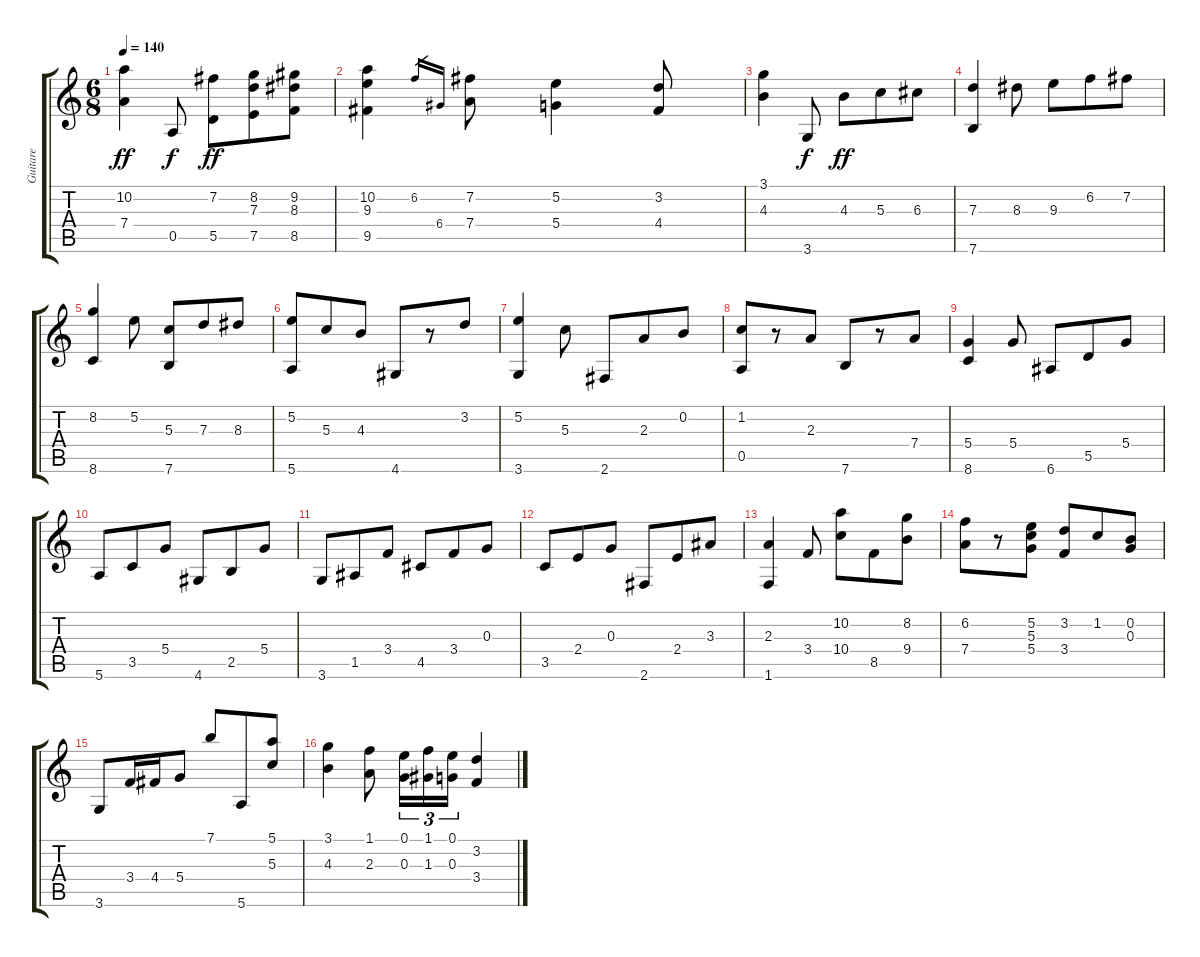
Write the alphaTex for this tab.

\track ("Guitare" "Guitare") {instrument acousticguitarnylon}
\staff {score tabs}
\tuning (E4 B3 G3 D3 A2 E2) {hide}
\ts (6 8)
\tempo 140
\clef g2
\ks c
(10.2 7.4).4{dy ff} 0.5.8{dy f} (7.2 5.5).8{dy ff} (8.2 7.3 7.5).8 (9.2 8.3 8.5).8 |
(10.2 9.3 9.5).4 6.2.16{gr} 6.4.16{gr} (7.2 7.4).8 (5.2 5.4).4 (3.2 4.4).8 |
(3.1 4.3).4 3.6.8{dy f} 4.3.8{dy ff} 5.3.8 6.3.8 |
(7.3 7.6).4 8.3.8 9.3.8 6.2.8 7.2.8 |
(8.2 8.6).4 5.2.8 (5.3 7.6).8 7.3.8 8.3.8 |
(5.2 5.6).8 5.3.8 4.3.8 4.6.8 r.8 3.2.8 |
(5.2 3.6).4 5.3.8 2.6.8 2.3.8 0.2.8 |
(1.2 0.5).8 r.8 2.3.8 7.6.8 r.8 7.4.8 |
(5.4 8.6).4 5.4.8 6.6.8 5.5.8 5.4.8 |
5.6.8 3.5.8 5.4.8 4.6.8 2.5.8 5.4.8 |
3.6.8 1.5.8 3.4.8 4.5.8 3.4.8 0.3.8 |
3.5.8 2.4.8 0.3.8 2.6.8 2.4.8 3.3.8 |
(2.3 1.6).4 3.4.8 (10.2 10.4).8 8.5.8 (8.2 9.4).8 |
(6.2 7.4).8 r.8 (5.2 5.3 5.4).8 (3.2 3.4).8 1.2.8 (0.2 0.3).8 |
3.6.8 3.4.16 4.4.16 5.4.8 7.1.8 5.6.8 (5.1 5.3).8 |
(3.1 4.3).4 (1.1 2.3).8 (0.1 0.3).16{tu (3 2)} (1.1 1.3).16{tu (3 2)} (0.1 0.3).16{tu (3 2)} (3.2 3.4).4
